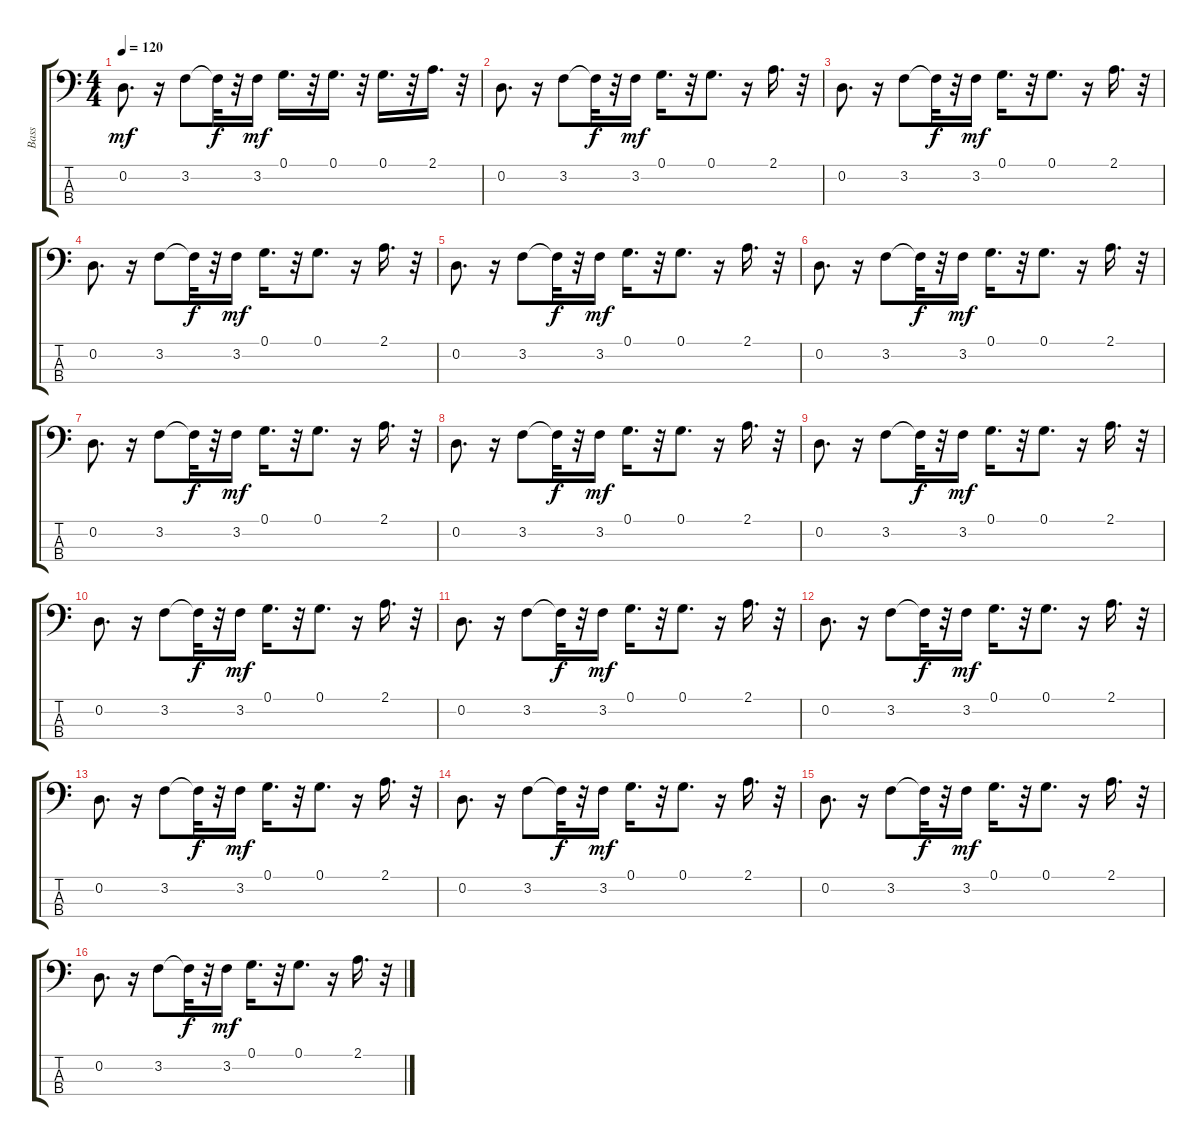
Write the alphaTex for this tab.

\track ("Bass" "Bass") {instrument synthbass2}
\staff {score tabs}
\tuning (G2 D2 A1 E1) {hide}
\ts (4 4)
\tempo 120
\clef f4
\ks c
0.2.8{d dy mf} r.16 3.2.8 3.2{t}.32{dy f} r.32 3.2.16{dy mf} 0.1.16{d} r.32 0.1.16{d} r.32 0.1.16{d} r.32 2.1.16{d} r.32 |
0.2.8{d} r.16 3.2.8 3.2{t}.32{dy f} r.32 3.2.16{dy mf} 0.1.16{d} r.32 0.1.8{d} r.16 2.1.16{d} r.32 |
0.2.8{d} r.16 3.2.8 3.2{t}.32{dy f} r.32 3.2.16{dy mf} 0.1.16{d} r.32 0.1.8{d} r.16 2.1.16{d} r.32 |
0.2.8{d} r.16 3.2.8 3.2{t}.32{dy f} r.32 3.2.16{dy mf} 0.1.16{d} r.32 0.1.8{d} r.16 2.1.16{d} r.32 |
0.2.8{d} r.16 3.2.8 3.2{t}.32{dy f} r.32 3.2.16{dy mf} 0.1.16{d} r.32 0.1.8{d} r.16 2.1.16{d} r.32 |
0.2.8{d} r.16 3.2.8 3.2{t}.32{dy f} r.32 3.2.16{dy mf} 0.1.16{d} r.32 0.1.8{d} r.16 2.1.16{d} r.32 |
0.2.8{d} r.16 3.2.8 3.2{t}.32{dy f} r.32 3.2.16{dy mf} 0.1.16{d} r.32 0.1.8{d} r.16 2.1.16{d} r.32 |
0.2.8{d} r.16 3.2.8 3.2{t}.32{dy f} r.32 3.2.16{dy mf} 0.1.16{d} r.32 0.1.8{d} r.16 2.1.16{d} r.32 |
0.2.8{d} r.16 3.2.8 3.2{t}.32{dy f} r.32 3.2.16{dy mf} 0.1.16{d} r.32 0.1.8{d} r.16 2.1.16{d} r.32 |
0.2.8{d} r.16 3.2.8 3.2{t}.32{dy f} r.32 3.2.16{dy mf} 0.1.16{d} r.32 0.1.8{d} r.16 2.1.16{d} r.32 |
0.2.8{d} r.16 3.2.8 3.2{t}.32{dy f} r.32 3.2.16{dy mf} 0.1.16{d} r.32 0.1.8{d} r.16 2.1.16{d} r.32 |
0.2.8{d} r.16 3.2.8 3.2{t}.32{dy f} r.32 3.2.16{dy mf} 0.1.16{d} r.32 0.1.8{d} r.16 2.1.16{d} r.32 |
0.2.8{d} r.16 3.2.8 3.2{t}.32{dy f} r.32 3.2.16{dy mf} 0.1.16{d} r.32 0.1.8{d} r.16 2.1.16{d} r.32 |
0.2.8{d} r.16 3.2.8 3.2{t}.32{dy f} r.32 3.2.16{dy mf} 0.1.16{d} r.32 0.1.8{d} r.16 2.1.16{d} r.32 |
0.2.8{d} r.16 3.2.8 3.2{t}.32{dy f} r.32 3.2.16{dy mf} 0.1.16{d} r.32 0.1.8{d} r.16 2.1.16{d} r.32 |
0.2.8{d} r.16 3.2.8 3.2{t}.32{dy f} r.32 3.2.16{dy mf} 0.1.16{d} r.32 0.1.8{d} r.16 2.1.16{d} r.32
